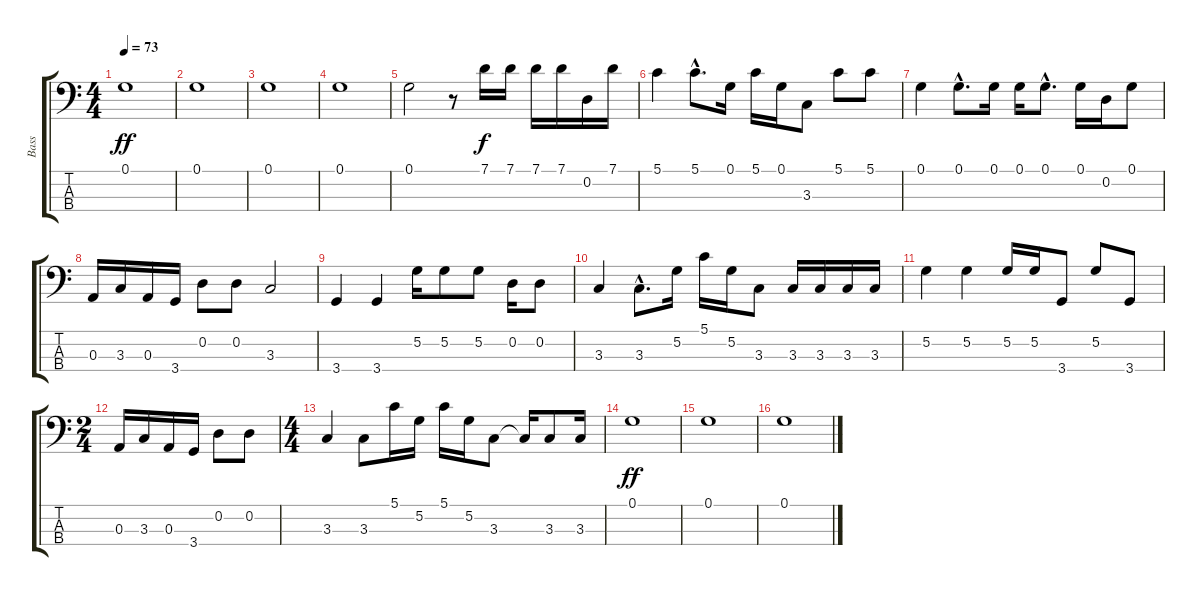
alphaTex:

\track ("Bass" "Bass") {instrument electricbassfinger}
\staff {score tabs}
\tuning (G2 D2 A1 E1) {hide}
\ts (4 4)
\tempo 73
\clef f4
\ks c
0.1.1{dy ff} |
0.1.1 |
0.1.1 |
0.1.1 |
0.1.2 r.8 7.1.16{dy f} 7.1.16 7.1.16 7.1.16 0.2.16 7.1.16 |
5.1.4 5.1{hac}.8{d} 0.1.16 5.1.16 0.1.16 3.3.8 5.1.8 5.1.8 |
0.1.4 0.1{hac}.8{d} 0.1.16 0.1.16 0.1{hac}.8{d} 0.1.16 0.2.16 0.1.8 |
0.3.16 3.3.16 0.3.16 3.4.16 0.2.8 0.2.8 3.3.2 |
3.4.4 3.4.4 5.2.16 5.2.8 5.2.8 0.2.16 0.2.8 |
3.3.4 3.3{hac}.8{d} 5.2.16 5.1.16 5.2.16 3.3.8 3.3.16 3.3.16 3.3.16 3.3.16 |
5.2.4 5.2.4 5.2.16 5.2.16 3.4.8 5.2.8 3.4.8 |
\ts (2 4)
0.3.16 3.3.16 0.3.16 3.4.16 0.2.8 0.2.8 |
\ts (4 4)
3.3.4 3.3.8 5.1.16 5.2.16 5.1.16 5.2.16 3.3.8 3.3{t}.16 3.3.8 3.3.16 |
0.1.1{dy ff} |
0.1.1 |
0.1.1
